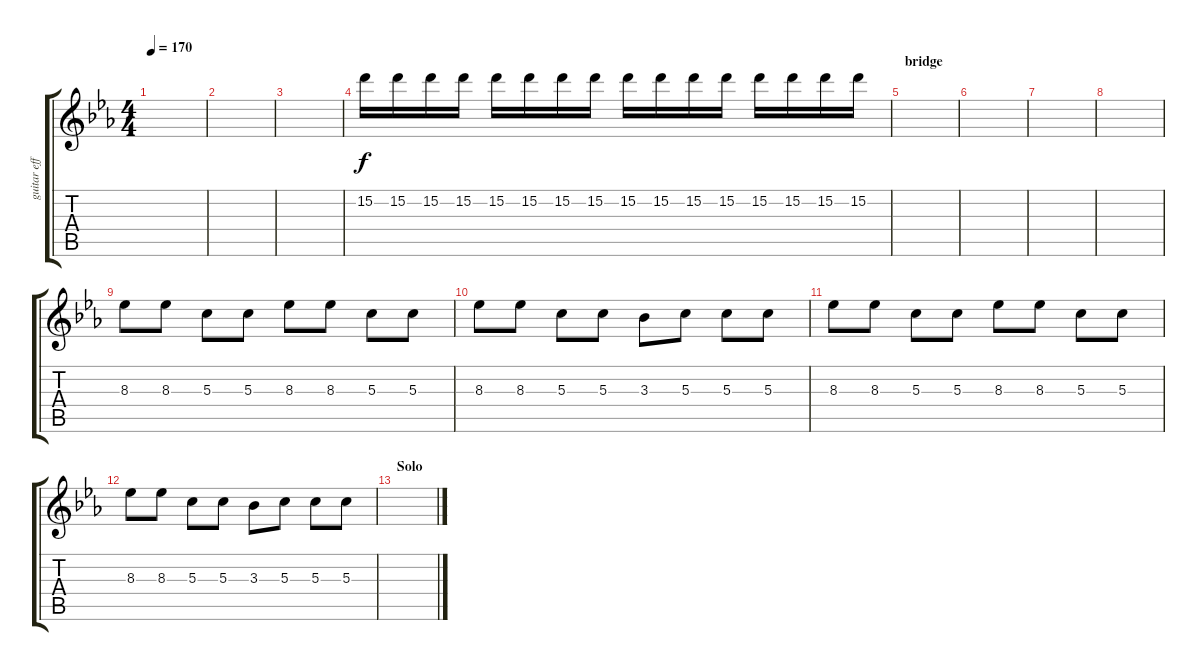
\track ("guitar effects L" "guitar eff") {instrument electricguitarmuted}
\staff {score tabs}
\tuning (E4 B3 G3 D3 A2 E2) {hide}
\ts (4 4)
\tempo 170
\clef g2
\ks cminor
|
|
|
15.2.16{volume 16 instrument distortionguitar} 15.2.16 15.2.16 15.2.16 15.2.16 15.2.16 15.2.16 15.2.16 15.2.16 15.2.16 15.2.16 15.2.16 15.2.16 15.2.16 15.2.16 15.2.16 |
\section ("" "bridge")
|
|
|
|
8.3.8 8.3.8 5.3.8 5.3.8 8.3.8 8.3.8 5.3.8 5.3.8 |
8.3.8 8.3.8 5.3.8 5.3.8 3.3.8 5.3.8 5.3.8 5.3.8 |
8.3.8 8.3.8 5.3.8 5.3.8 8.3.8 8.3.8 5.3.8 5.3.8 |
8.3.8 8.3.8 5.3.8 5.3.8 3.3.8 5.3.8 5.3.8 5.3.8 |
\section ("" "Solo")
